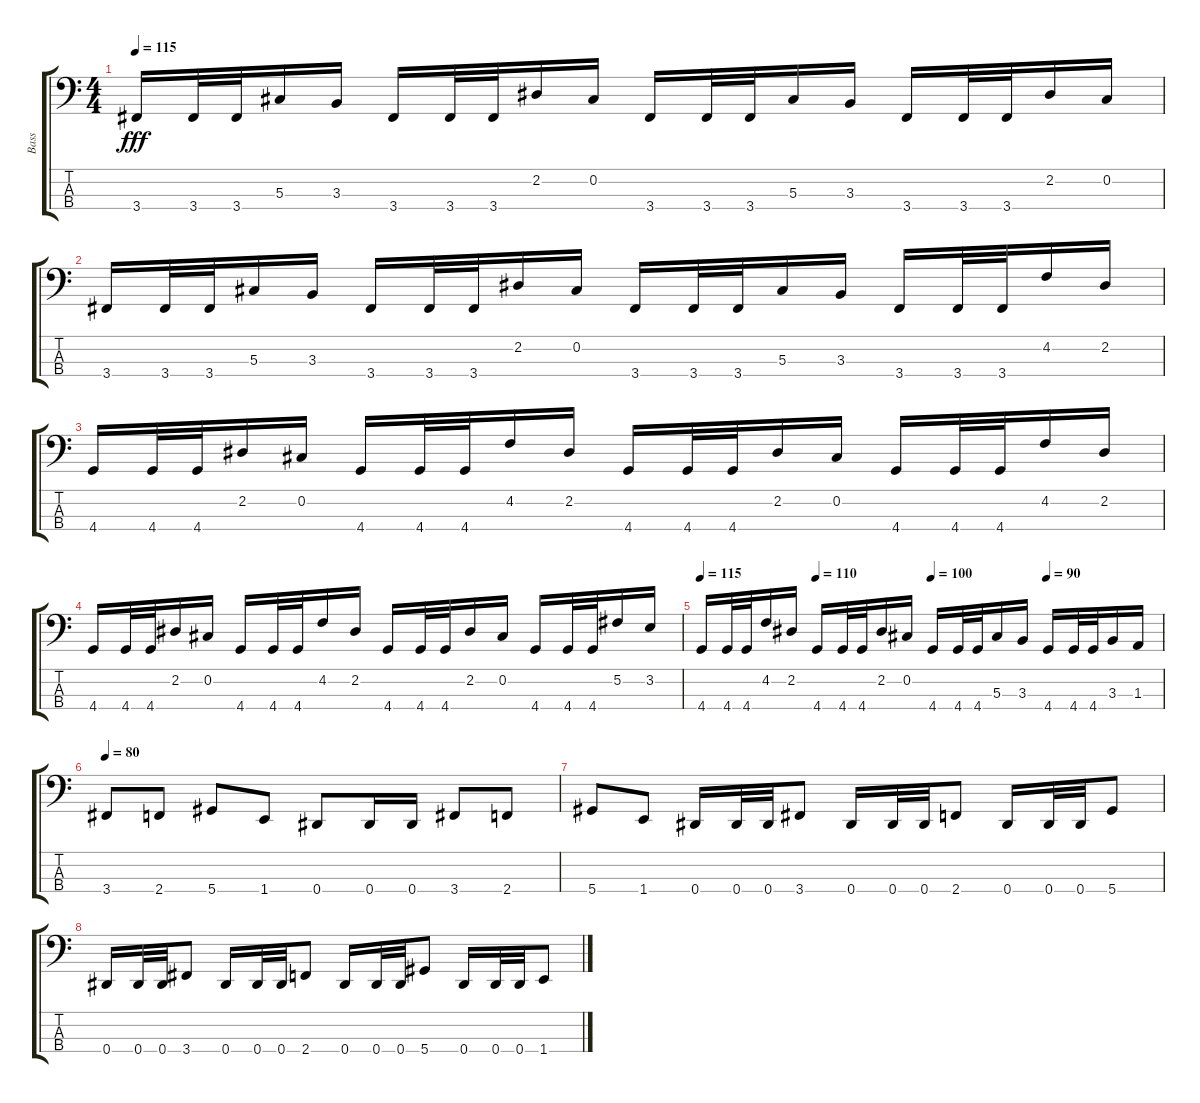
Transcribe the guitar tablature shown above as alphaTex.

\track ("Bass" "Bass") {instrument electricbasspick}
\staff {score tabs}
\tuning (Gb2 Db2 Ab1 Eb1) {hide}
\ts (4 4)
\tempo 115
\clef f4
\ks c
3.4.16{dy fff} 3.4.32 3.4.32 5.3.16 3.3.16 3.4.16 3.4.32 3.4.32 2.2.16 0.2.16 3.4.16 3.4.32 3.4.32 5.3.16 3.3.16 3.4.16 3.4.32 3.4.32 2.2.16 0.2.16 |
3.4.16 3.4.32 3.4.32 5.3.16 3.3.16 3.4.16 3.4.32 3.4.32 2.2.16 0.2.16 3.4.16 3.4.32 3.4.32 5.3.16 3.3.16 3.4.16 3.4.32 3.4.32 4.2.16 2.2.16 |
4.4.16 4.4.32 4.4.32 2.2.16 0.2.16 4.4.16 4.4.32 4.4.32 4.2.16 2.2.16 4.4.16 4.4.32 4.4.32 2.2.16 0.2.16 4.4.16 4.4.32 4.4.32 4.2.16 2.2.16 |
4.4.16 4.4.32 4.4.32 2.2.16 0.2.16 4.4.16 4.4.32 4.4.32 4.2.16 2.2.16 4.4.16 4.4.32 4.4.32 2.2.16 0.2.16 4.4.16 4.4.32 4.4.32 5.2.16 3.2.16 |
\tempo 115
\tempo (110 0.25)
\tempo (100 0.5)
\tempo (90 0.75)
4.4.16 4.4.32 4.4.32 4.2.16 2.2.16 4.4.16 4.4.32 4.4.32 2.2.16 0.2.16 4.4.16 4.4.32 4.4.32 5.3.16 3.3.16 4.4.16 4.4.32 4.4.32 3.3.16 1.3.16 |
\tempo 80
3.4.8 2.4.8 5.4.8 1.4.8 0.4.8 0.4.16 0.4.16 3.4.8 2.4.8 |
5.4.8 1.4.8 0.4.16 0.4.32 0.4.32 3.4.8 0.4.16 0.4.32 0.4.32 2.4.8 0.4.16 0.4.32 0.4.32 5.4.8 |
0.4.16 0.4.32 0.4.32 3.4.8 0.4.16 0.4.32 0.4.32 2.4.8 0.4.16 0.4.32 0.4.32 5.4.8 0.4.16 0.4.32 0.4.32 1.4.8
